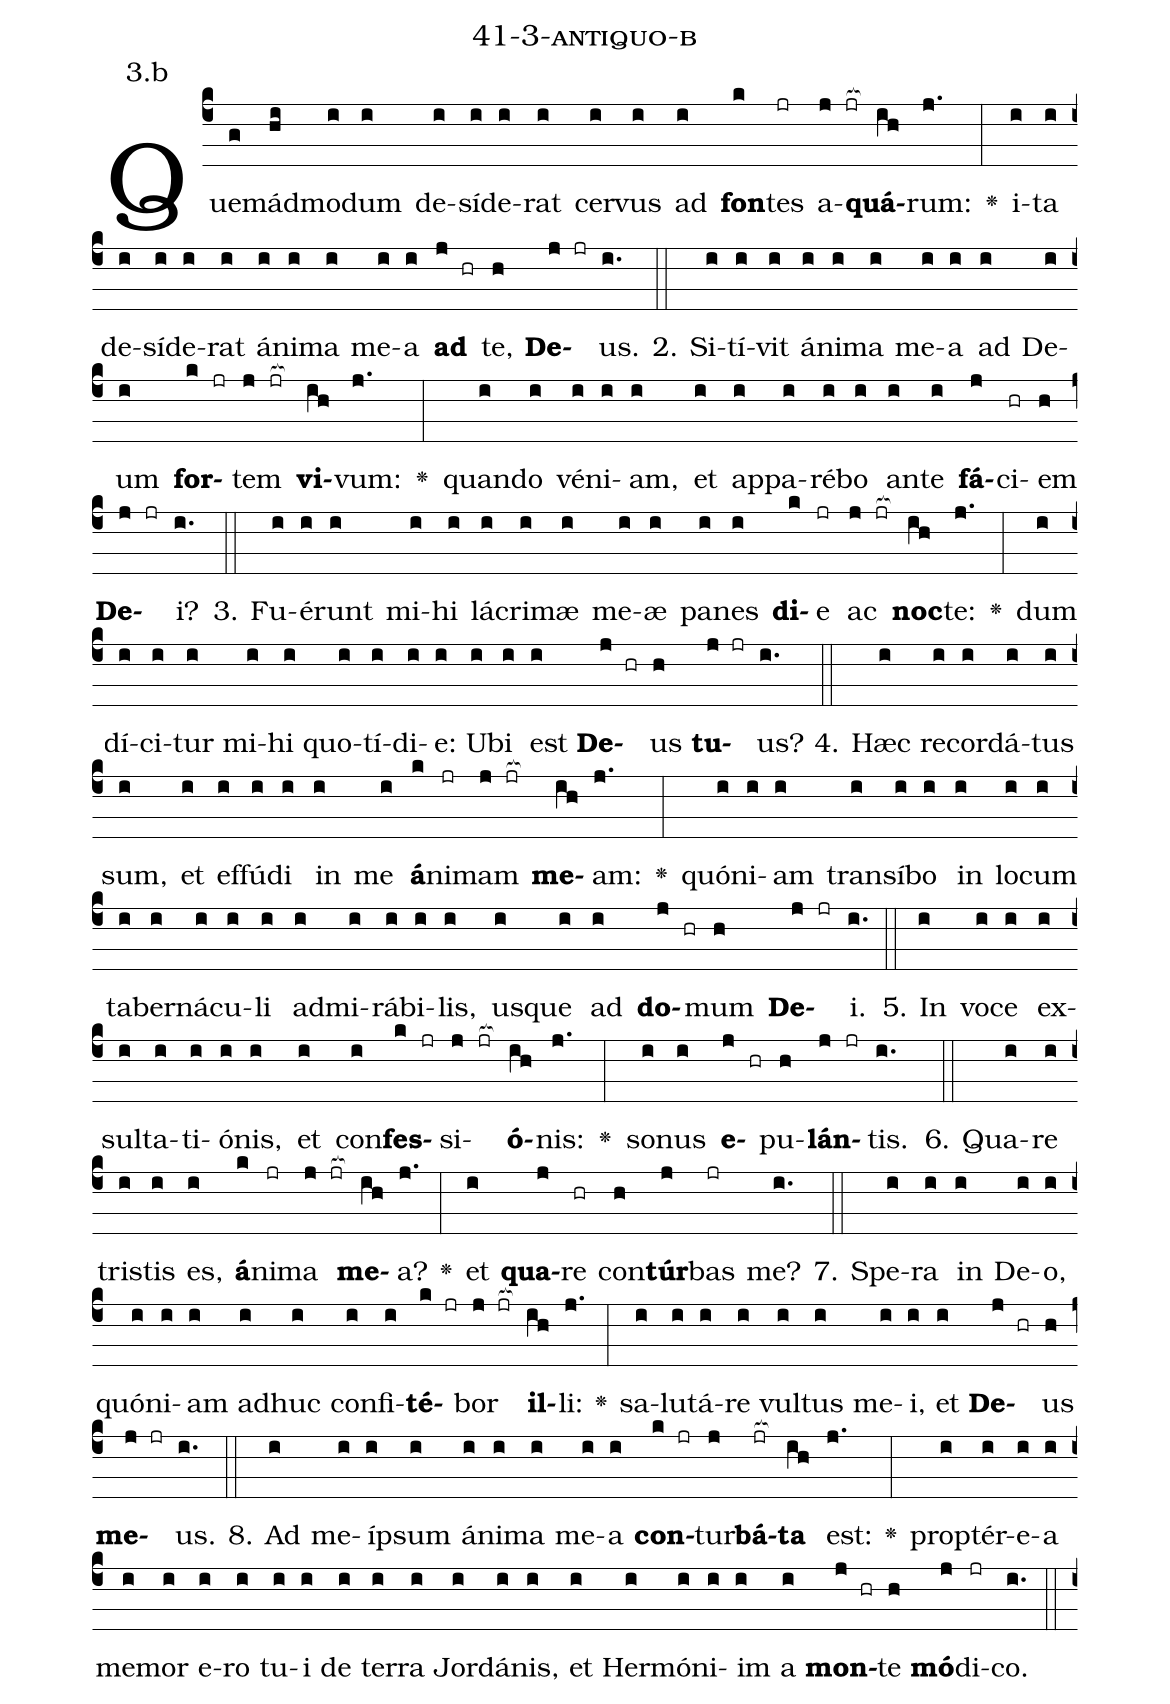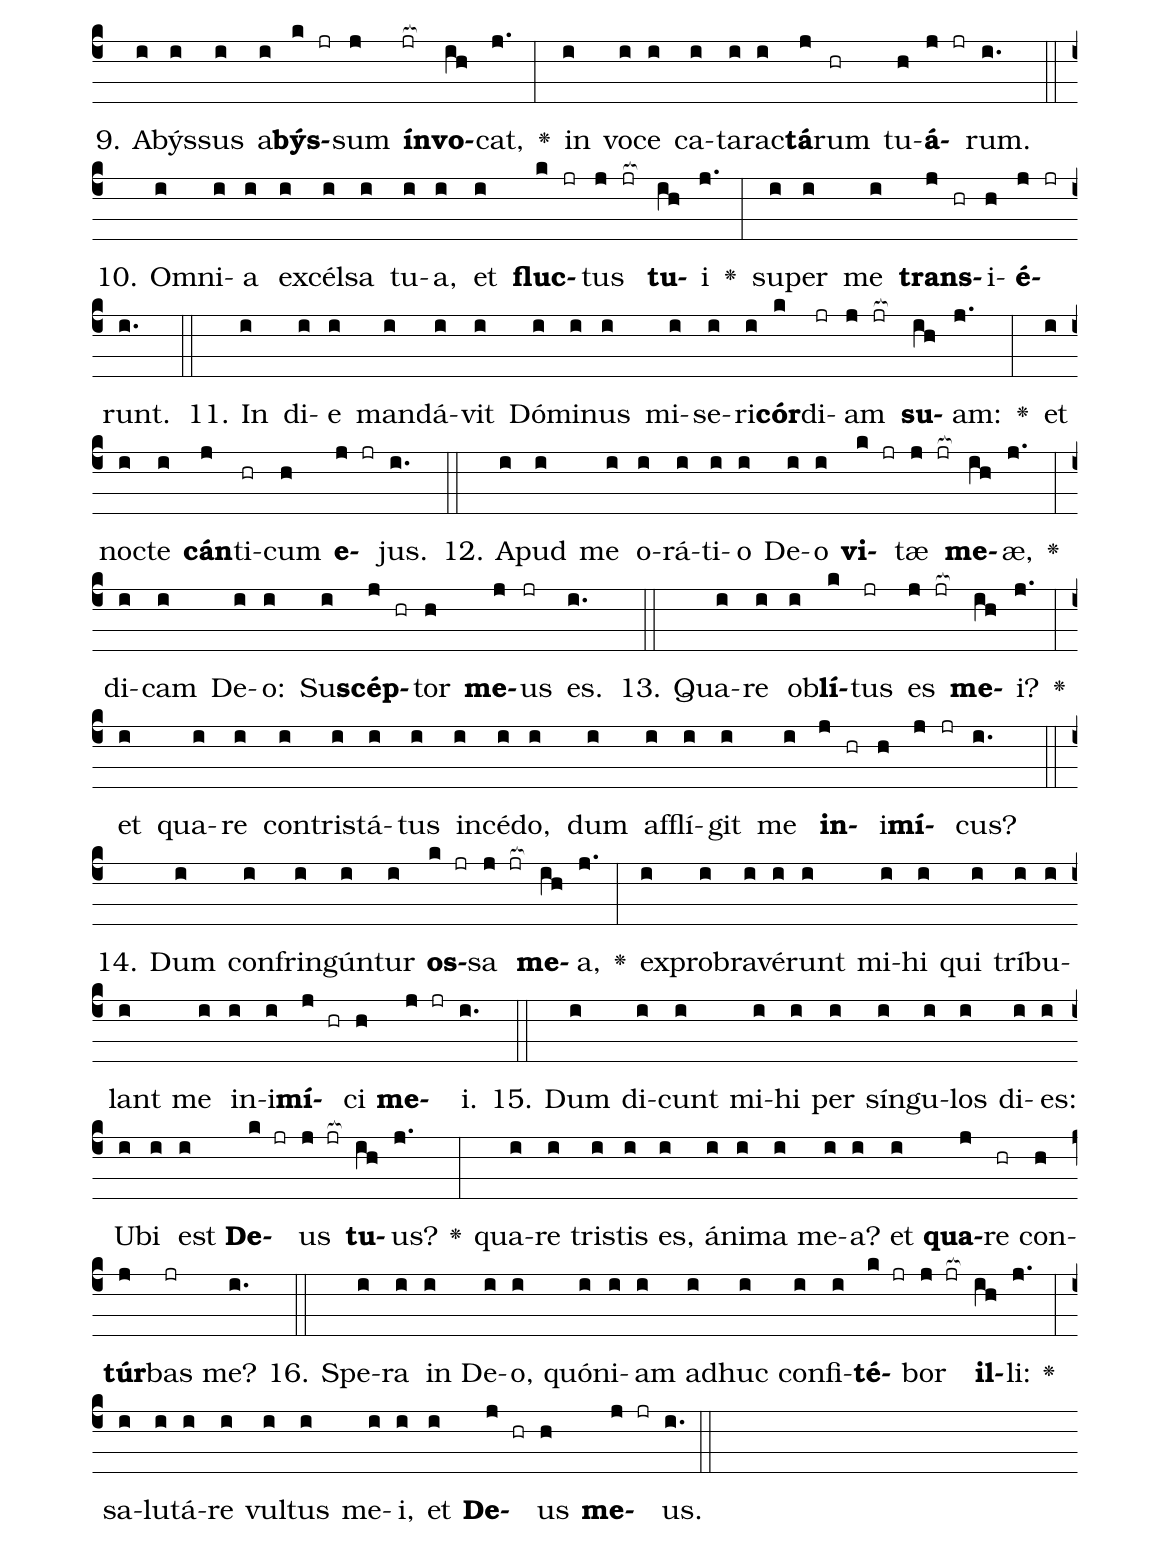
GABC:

name: 41-3-antiquo-b;
annotation: 3.b;
%%
(c4)Quem(g)ád(hi)mo(i)dum(i) de(i)sí(i)de(i)rat(i) cer(i)vus(i) ad(i) <b>fon</b>(k)tes(jr) a(j jr[ocb:1{])<b>quá</b>(ih[ocb:0}])rum:(j.) <v>\greheightstar</v>(:) i(i)ta(i) de(i)sí(i)de(i)rat(i) á(i)ni(i)ma(i) me(i)a(i) <b>ad</b>(j hr) te,(h) <b>De</b>(j jr)us.(i.) (::)
2. Si(i)tí(i)vit(i) á(i)ni(i)ma(i) me(i)a(i) ad(i) De(i)um(i) <b>for</b>(k jr)tem(j jr[ocb:1{]) <b>vi</b>(ih[ocb:0}])vum:(j.) <v>\greheightstar</v>(:) quan(i)do(i) vé(i)ni(i)am,(i) et(i) ap(i)pa(i)ré(i)bo(i) an(i)te(i) <b>fá</b>(j)ci(hr)em(h) <b>De</b>(j jr)i?(i.) (::)
3. Fu(i)é(i)runt(i) mi(i)hi(i) lá(i)cri(i)mæ(i) me(i)æ(i) pa(i)nes(i) <b>di</b>(k)e(jr) ac(j jr[ocb:1{]) <b>noc</b>(ih[ocb:0}])te:(j.) <v>\greheightstar</v>(:) dum(i) dí(i)ci(i)tur(i) mi(i)hi(i) quo(i)tí(i)di(i)e:(i) U(i)bi(i) est(i) <b>De</b>(j hr)us(h) <b>tu</b>(j jr)us?(i.) (::)
4. Hæc(i) re(i)cor(i)dá(i)tus(i) sum,(i) et(i) ef(i)fú(i)di(i) in(i) me(i) <b>á</b>(k)ni(jr)mam(j jr[ocb:1{]) <b>me</b>(ih[ocb:0}])am:(j.) <v>\greheightstar</v>(:) quón(i)i(i)am(i) trans(i)í(i)bo(i) in(i) lo(i)cum(i) ta(i)ber(i)ná(i)cu(i)li(i) ad(i)mi(i)rá(i)bi(i)lis,(i) us(i)que(i) ad(i) <b>do</b>(j hr)mum(h) <b>De</b>(j jr)i.(i.) (::)
5. In(i) vo(i)ce(i) ex(i)sul(i)ta(i)ti(i)ó(i)nis,(i) et(i) con(i)<b>fes</b>(k jr)si(j jr[ocb:1{])<b>ó</b>(ih[ocb:0}])nis:(j.) <v>\greheightstar</v>(:) so(i)nus(i) <b>e</b>(j hr)pu(h)<b>lán</b>(j jr)tis.(i.) (::)
6. Qua(i)re(i) tris(i)tis(i) es,(i) <b>á</b>(k)ni(jr)ma(j jr[ocb:1{]) <b>me</b>(ih[ocb:0}])a?(j.) <v>\greheightstar</v>(:) et(i) <b>qua</b>(j)re(hr) con(h)<b>túr</b>(j)bas(jr) me?(i.) (::)
7. Spe(i)ra(i) in(i) De(i)o,(i) quón(i)i(i)am(i) ad(i)huc(i) con(i)fi(i)<b>té</b>(k jr)bor(j jr[ocb:1{]) <b>il</b>(ih[ocb:0}])li:(j.) <v>\greheightstar</v>(:) sa(i)lu(i)tá(i)re(i) vul(i)tus(i) me(i)i,(i) et(i) <b>De</b>(j hr)us(h) <b>me</b>(j jr)us.(i.) (::)
8. Ad(i) me(i)íp(i)sum(i) á(i)ni(i)ma(i) me(i)a(i) <b>con</b>(k jr)tur(j)<b>bá</b>(jr[ocb:1{])<b>ta</b>(ih[ocb:0}]) est:(j.) <v>\greheightstar</v>(:) prop(i)tér(i)e(i)a(i) me(i)mor(i) e(i)ro(i) tu(i)i(i) de(i) ter(i)ra(i) Jor(i)dá(i)nis,(i) et(i) Her(i)mó(i)ni(i)im(i) a(i) <b>mon</b>(j hr)te(h) <b>mó</b>(j)di(jr)co.(i.) (::)
9. A(i)býs(i)sus(i) a(i)<b>býs</b>(k jr)sum(j) <b>ín</b>(jr[ocb:1{])<b>vo</b>(ih[ocb:0}])cat,(j.) <v>\greheightstar</v>(:) in(i) vo(i)ce(i) ca(i)ta(i)rac(i)<b>tá</b>(j)rum(hr) tu(h)<b>á</b>(j jr)rum.(i.) (::)
10. Om(i)ni(i)a(i) ex(i)cél(i)sa(i) tu(i)a,(i) et(i) <b>fluc</b>(k jr)tus(j jr[ocb:1{]) <b>tu</b>(ih[ocb:0}])i(j.) <v>\greheightstar</v>(:) su(i)per(i) me(i) <b>trans</b>(j hr)i(h)<b>é</b>(j jr)runt.(i.) (::)
11. In(i) di(i)e(i) man(i)dá(i)vit(i) Dó(i)mi(i)nus(i) mi(i)se(i)ri(i)<b>cór</b>(k)di(jr)am(j jr[ocb:1{]) <b>su</b>(ih[ocb:0}])am:(j.) <v>\greheightstar</v>(:) et(i) noc(i)te(i) <b>cán</b>(j)ti(hr)cum(h) <b>e</b>(j jr)jus.(i.) (::)
12. A(i)pud(i) me(i) o(i)rá(i)ti(i)o(i) De(i)o(i) <b>vi</b>(k jr)tæ(j jr[ocb:1{]) <b>me</b>(ih[ocb:0}])æ,(j.) <v>\greheightstar</v>(:) di(i)cam(i) De(i)o:(i) Su(i)<b>scép</b>(j hr)tor(h) <b>me</b>(j)us(jr) es.(i.) (::)
13. Qua(i)re(i) ob(i)<b>lí</b>(k)tus(jr) es(j jr[ocb:1{]) <b>me</b>(ih[ocb:0}])i?(j.) <v>\greheightstar</v>(:) et(i) qua(i)re(i) con(i)tris(i)tá(i)tus(i) in(i)cé(i)do,(i) dum(i) af(i)flí(i)git(i) me(i) <b>in</b>(j hr)i(h)<b>mí</b>(j jr)cus?(i.) (::)
14. Dum(i) con(i)frin(i)gún(i)tur(i) <b>os</b>(k jr)sa(j jr[ocb:1{]) <b>me</b>(ih[ocb:0}])a,(j.) <v>\greheightstar</v>(:) ex(i)pro(i)bra(i)vé(i)runt(i) mi(i)hi(i) qui(i) trí(i)bu(i)lant(i) me(i) in(i)i(i)<b>mí</b>(j hr)ci(h) <b>me</b>(j jr)i.(i.) (::)
15. Dum(i) di(i)cunt(i) mi(i)hi(i) per(i) sín(i)gu(i)los(i) di(i)es:(i) U(i)bi(i) est(i) <b>De</b>(k jr)us(j jr[ocb:1{]) <b>tu</b>(ih[ocb:0}])us?(j.) <v>\greheightstar</v>(:) qua(i)re(i) tris(i)tis(i) es,(i) á(i)ni(i)ma(i) me(i)a?(i) et(i) <b>qua</b>(j)re(hr) con(h)<b>túr</b>(j)bas(jr) me?(i.) (::)
16. Spe(i)ra(i) in(i) De(i)o,(i) quón(i)i(i)am(i) ad(i)huc(i) con(i)fi(i)<b>té</b>(k jr)bor(j jr[ocb:1{]) <b>il</b>(ih[ocb:0}])li:(j.) <v>\greheightstar</v>(:) sa(i)lu(i)tá(i)re(i) vul(i)tus(i) me(i)i,(i) et(i) <b>De</b>(j hr)us(h) <b>me</b>(j jr)us.(i.) (::)
